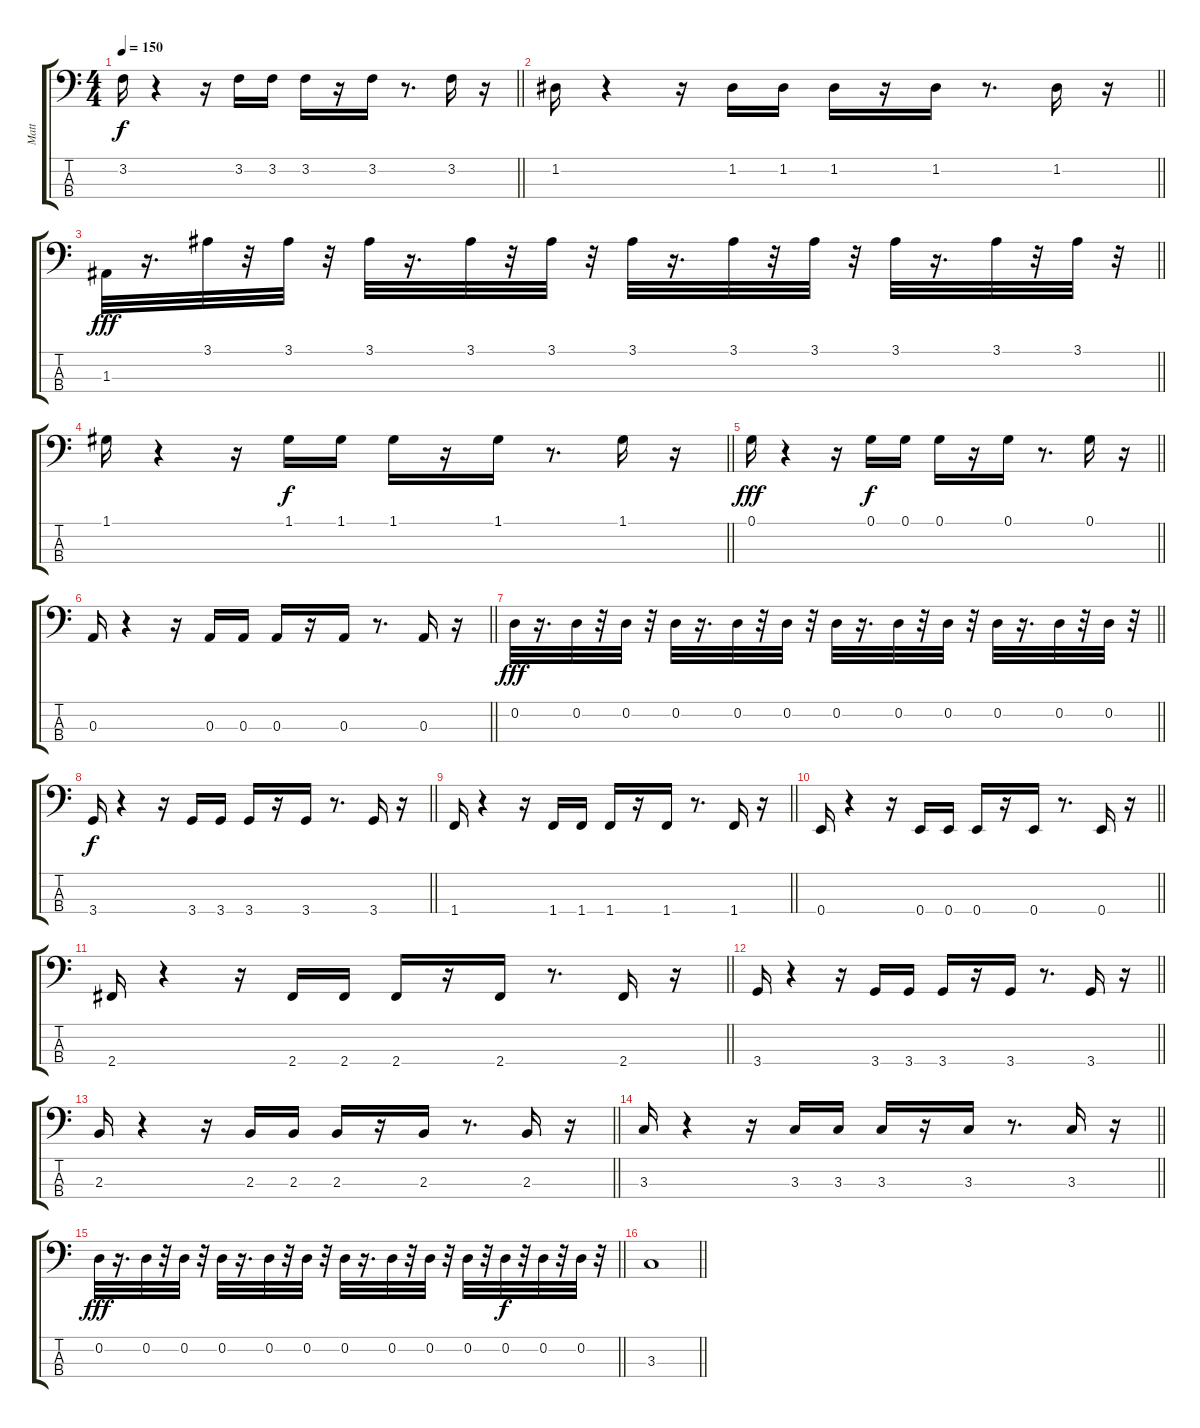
\track ("Matt" "Matt") {instrument electricbassfinger}
\staff {score tabs}
\tuning (G2 D2 A1 E1) {hide}
\ts (4 4)
\tempo 150
\clef f4
\barLineRight lightlight
\ks c
3.2.16{dy f} r.4 r.16 3.2.16 3.2.16 3.2.16 r.16 3.2.16 r.8{d} 3.2.16 r.16 |
\barLineRight lightlight
1.2.16 r.4 r.16 1.2.16 1.2.16 1.2.16 r.16 1.2.16 r.8{d} 1.2.16 r.16 |
\barLineRight lightlight
1.3.32{dy fff} r.16{d} 3.1.32 r.32 3.1.32 r.32 3.1.32 r.16{d} 3.1.32 r.32 3.1.32 r.32 3.1.32 r.16{d} 3.1.32 r.32 3.1.32 r.32 3.1.32 r.16{d} 3.1.32 r.32 3.1.32 r.32 |
\barLineRight lightlight
1.1.16 r.4 r.16 1.1.16{dy f} 1.1.16 1.1.16 r.16 1.1.16 r.8{d} 1.1.16 r.16 |
\barLineRight lightlight
0.1.16{dy fff} r.4 r.16 0.1.16{dy f} 0.1.16 0.1.16 r.16 0.1.16 r.8{d} 0.1.16 r.16 |
\barLineRight lightlight
0.3.16 r.4 r.16 0.3.16 0.3.16 0.3.16 r.16 0.3.16 r.8{d} 0.3.16 r.16 |
\barLineRight lightlight
0.2.32{dy fff} r.16{d} 0.2.32 r.32 0.2.32 r.32 0.2.32 r.16{d} 0.2.32 r.32 0.2.32 r.32 0.2.32 r.16{d} 0.2.32 r.32 0.2.32 r.32 0.2.32 r.16{d} 0.2.32 r.32 0.2.32 r.32 |
\barLineRight lightlight
3.4.16{dy f} r.4 r.16 3.4.16 3.4.16 3.4.16 r.16 3.4.16 r.8{d} 3.4.16 r.16 |
\barLineRight lightlight
1.4.16 r.4 r.16 1.4.16 1.4.16 1.4.16 r.16 1.4.16 r.8{d} 1.4.16 r.16 |
\barLineRight lightlight
0.4.16 r.4 r.16 0.4.16 0.4.16 0.4.16 r.16 0.4.16 r.8{d} 0.4.16 r.16 |
\barLineRight lightlight
2.4.16 r.4 r.16 2.4.16 2.4.16 2.4.16 r.16 2.4.16 r.8{d} 2.4.16 r.16 |
\barLineRight lightlight
3.4.16 r.4 r.16 3.4.16 3.4.16 3.4.16 r.16 3.4.16 r.8{d} 3.4.16 r.16 |
\barLineRight lightlight
2.3.16 r.4 r.16 2.3.16 2.3.16 2.3.16 r.16 2.3.16 r.8{d} 2.3.16 r.16 |
\barLineRight lightlight
3.3.16 r.4 r.16 3.3.16 3.3.16 3.3.16 r.16 3.3.16 r.8{d} 3.3.16 r.16 |
\barLineRight lightlight
0.2.32{dy fff} r.16{d} 0.2.32 r.32 0.2.32 r.32 0.2.32 r.16{d} 0.2.32 r.32 0.2.32 r.32 0.2.32 r.16{d} 0.2.32 r.32 0.2.32 r.32 0.2.32 r.32 0.2.32{dy f} r.32 0.2.32 r.32 0.2.32 r.32 |
\barLineRight lightlight
3.3.1
